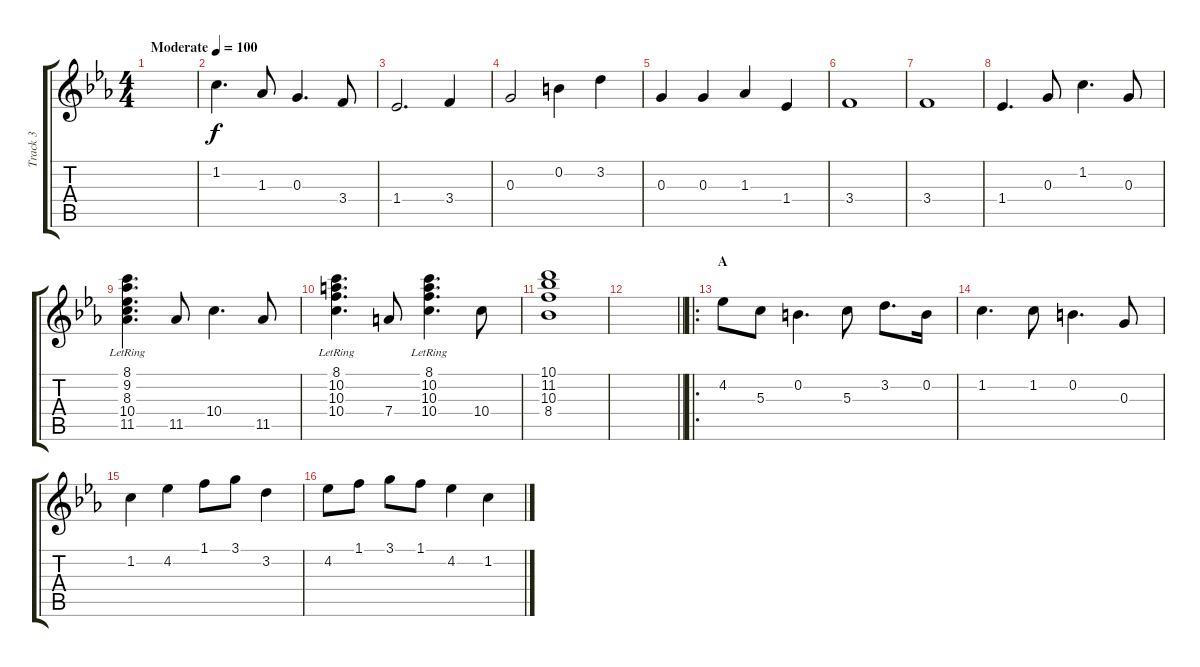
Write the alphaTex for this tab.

\track ("Track 3" "Track 3") {instrument acousticguitarnylon}
\staff {score tabs}
\tuning (E4 B3 G3 D3 A2 E2) {hide}
\ts (4 4)
\tempo (100 "Moderate")
\clef g2
\ks cminor
|
1.2.4{d} 1.3.8 0.3.4{d} 3.4.8 |
1.4.2{d} 3.4.4 |
0.3.2 0.2.4 3.2.4 |
0.3.4 0.3.4 1.3.4 1.4.4 |
3.4.1 |
3.4.1 |
1.4.4{d} 0.3.8 1.2.4{d} 0.3.8 |
(8.1{lr} 9.2{lr} 8.3{lr} 10.4{lr} 11.5).4{d} 11.5.8 10.4.4{d} 11.5.8 |
(8.1{lr} 10.2{lr} 10.3{lr} 10.4{lr}).4{d} 7.4.8 (8.1{lr} 10.2{lr} 10.3{lr} 10.4{lr}).4{d} 10.4.8 |
(10.1 11.2 10.3 8.4).1 |
\barLineRight lightlight
|
\ro
\section ("" "A")
4.2.8 5.3.8 0.2.4{d} 5.3.8 3.2.8{d} 0.2.16 |
1.2.4{d} 1.2.8 0.2.4{d} 0.3.8 |
1.2.4 4.2.4 1.1.8 3.1.8 3.2.4 |
4.2.8 1.1.8 3.1.8 1.1.8 4.2.4 1.2.4
